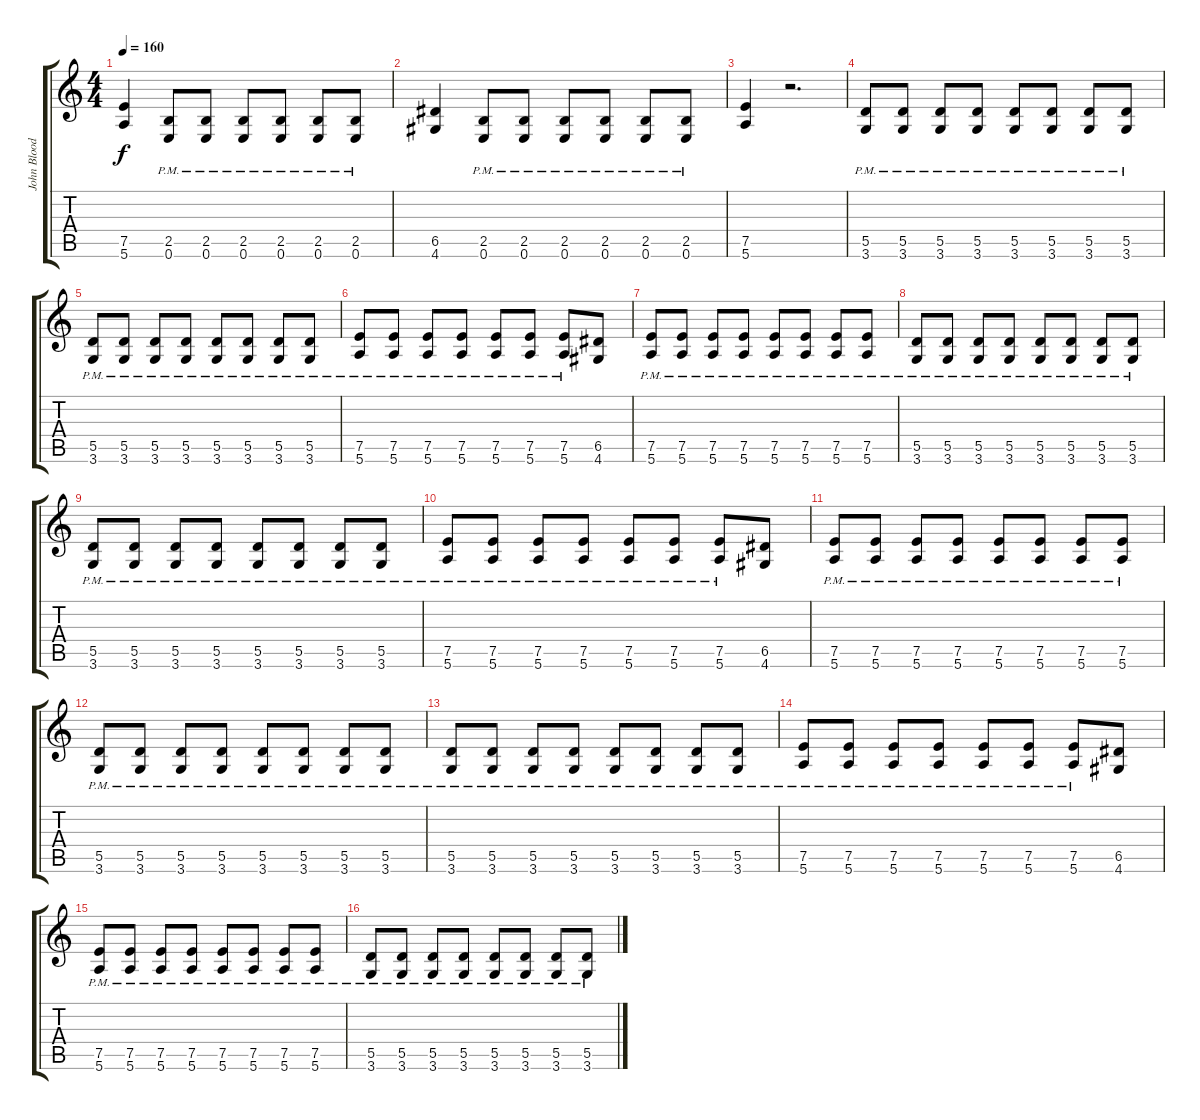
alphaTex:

\track ("John Bloodsucker" "John Blood") {instrument overdrivenguitar}
\staff {score tabs}
\tuning (E4 B3 G3 D3 A2 E2) {hide}
\ts (4 4)
\tempo 160
\clef g2
\ks c
(7.5 5.6).4{dy f} (2.5{pm} 0.6{pm}).8 (2.5{pm} 0.6{pm}).8 (2.5{pm} 0.6{pm}).8 (2.5{pm} 0.6{pm}).8 (2.5{pm} 0.6{pm}).8 (2.5{pm} 0.6{pm}).8 |
(6.5 4.6).4 (2.5{pm} 0.6{pm}).8 (2.5{pm} 0.6{pm}).8 (2.5{pm} 0.6{pm}).8 (2.5{pm} 0.6{pm}).8 (2.5{pm} 0.6{pm}).8 (2.5{pm} 0.6{pm}).8 |
(7.5 5.6).4 r.2{d} |
(5.5{pm} 3.6{pm}).8 (5.5{pm} 3.6{pm}).8 (5.5{pm} 3.6{pm}).8 (5.5{pm} 3.6{pm}).8 (5.5{pm} 3.6{pm}).8 (5.5{pm} 3.6{pm}).8 (5.5{pm} 3.6{pm}).8 (5.5{pm} 3.6{pm}).8 |
(5.5{pm} 3.6{pm}).8 (5.5{pm} 3.6{pm}).8 (5.5{pm} 3.6{pm}).8 (5.5{pm} 3.6{pm}).8 (5.5{pm} 3.6{pm}).8 (5.5{pm} 3.6{pm}).8 (5.5{pm} 3.6{pm}).8 (5.5{pm} 3.6{pm}).8 |
(7.5{pm} 5.6{pm}).8 (7.5{pm} 5.6{pm}).8 (7.5{pm} 5.6{pm}).8 (7.5{pm} 5.6{pm}).8 (7.5{pm} 5.6{pm}).8 (7.5{pm} 5.6{pm}).8 (7.5{pm} 5.6{pm}).8 (6.5 4.6).8 |
(7.5{pm} 5.6{pm}).8 (7.5{pm} 5.6{pm}).8 (7.5{pm} 5.6{pm}).8 (7.5{pm} 5.6{pm}).8 (7.5{pm} 5.6{pm}).8 (7.5{pm} 5.6{pm}).8 (7.5{pm} 5.6{pm}).8 (7.5{pm} 5.6{pm}).8 |
(5.5{pm} 3.6{pm}).8 (5.5{pm} 3.6{pm}).8 (5.5{pm} 3.6{pm}).8 (5.5{pm} 3.6{pm}).8 (5.5{pm} 3.6{pm}).8 (5.5{pm} 3.6{pm}).8 (5.5{pm} 3.6{pm}).8 (5.5{pm} 3.6{pm}).8 |
(5.5{pm} 3.6{pm}).8 (5.5{pm} 3.6{pm}).8 (5.5{pm} 3.6{pm}).8 (5.5{pm} 3.6{pm}).8 (5.5{pm} 3.6{pm}).8 (5.5{pm} 3.6{pm}).8 (5.5{pm} 3.6{pm}).8 (5.5{pm} 3.6{pm}).8 |
(7.5{pm} 5.6{pm}).8 (7.5{pm} 5.6{pm}).8 (7.5{pm} 5.6{pm}).8 (7.5{pm} 5.6{pm}).8 (7.5{pm} 5.6{pm}).8 (7.5{pm} 5.6{pm}).8 (7.5{pm} 5.6{pm}).8 (6.5 4.6).8 |
(7.5{pm} 5.6{pm}).8 (7.5{pm} 5.6{pm}).8 (7.5{pm} 5.6{pm}).8 (7.5{pm} 5.6{pm}).8 (7.5{pm} 5.6{pm}).8 (7.5{pm} 5.6{pm}).8 (7.5{pm} 5.6{pm}).8 (7.5{pm} 5.6{pm}).8 |
(5.5{pm} 3.6{pm}).8 (5.5{pm} 3.6{pm}).8 (5.5{pm} 3.6{pm}).8 (5.5{pm} 3.6{pm}).8 (5.5{pm} 3.6{pm}).8 (5.5{pm} 3.6{pm}).8 (5.5{pm} 3.6{pm}).8 (5.5{pm} 3.6{pm}).8 |
(5.5{pm} 3.6{pm}).8 (5.5{pm} 3.6{pm}).8 (5.5{pm} 3.6{pm}).8 (5.5{pm} 3.6{pm}).8 (5.5{pm} 3.6{pm}).8 (5.5{pm} 3.6{pm}).8 (5.5{pm} 3.6{pm}).8 (5.5{pm} 3.6{pm}).8 |
(7.5{pm} 5.6{pm}).8 (7.5{pm} 5.6{pm}).8 (7.5{pm} 5.6{pm}).8 (7.5{pm} 5.6{pm}).8 (7.5{pm} 5.6{pm}).8 (7.5{pm} 5.6{pm}).8 (7.5{pm} 5.6{pm}).8 (6.5 4.6).8 |
(7.5{pm} 5.6{pm}).8 (7.5{pm} 5.6{pm}).8 (7.5{pm} 5.6{pm}).8 (7.5{pm} 5.6{pm}).8 (7.5{pm} 5.6{pm}).8 (7.5{pm} 5.6{pm}).8 (7.5{pm} 5.6{pm}).8 (7.5{pm} 5.6{pm}).8 |
(5.5{pm} 3.6{pm}).8 (5.5{pm} 3.6{pm}).8 (5.5{pm} 3.6{pm}).8 (5.5{pm} 3.6{pm}).8 (5.5{pm} 3.6{pm}).8 (5.5{pm} 3.6{pm}).8 (5.5{pm} 3.6{pm}).8 (5.5{pm} 3.6{pm}).8
